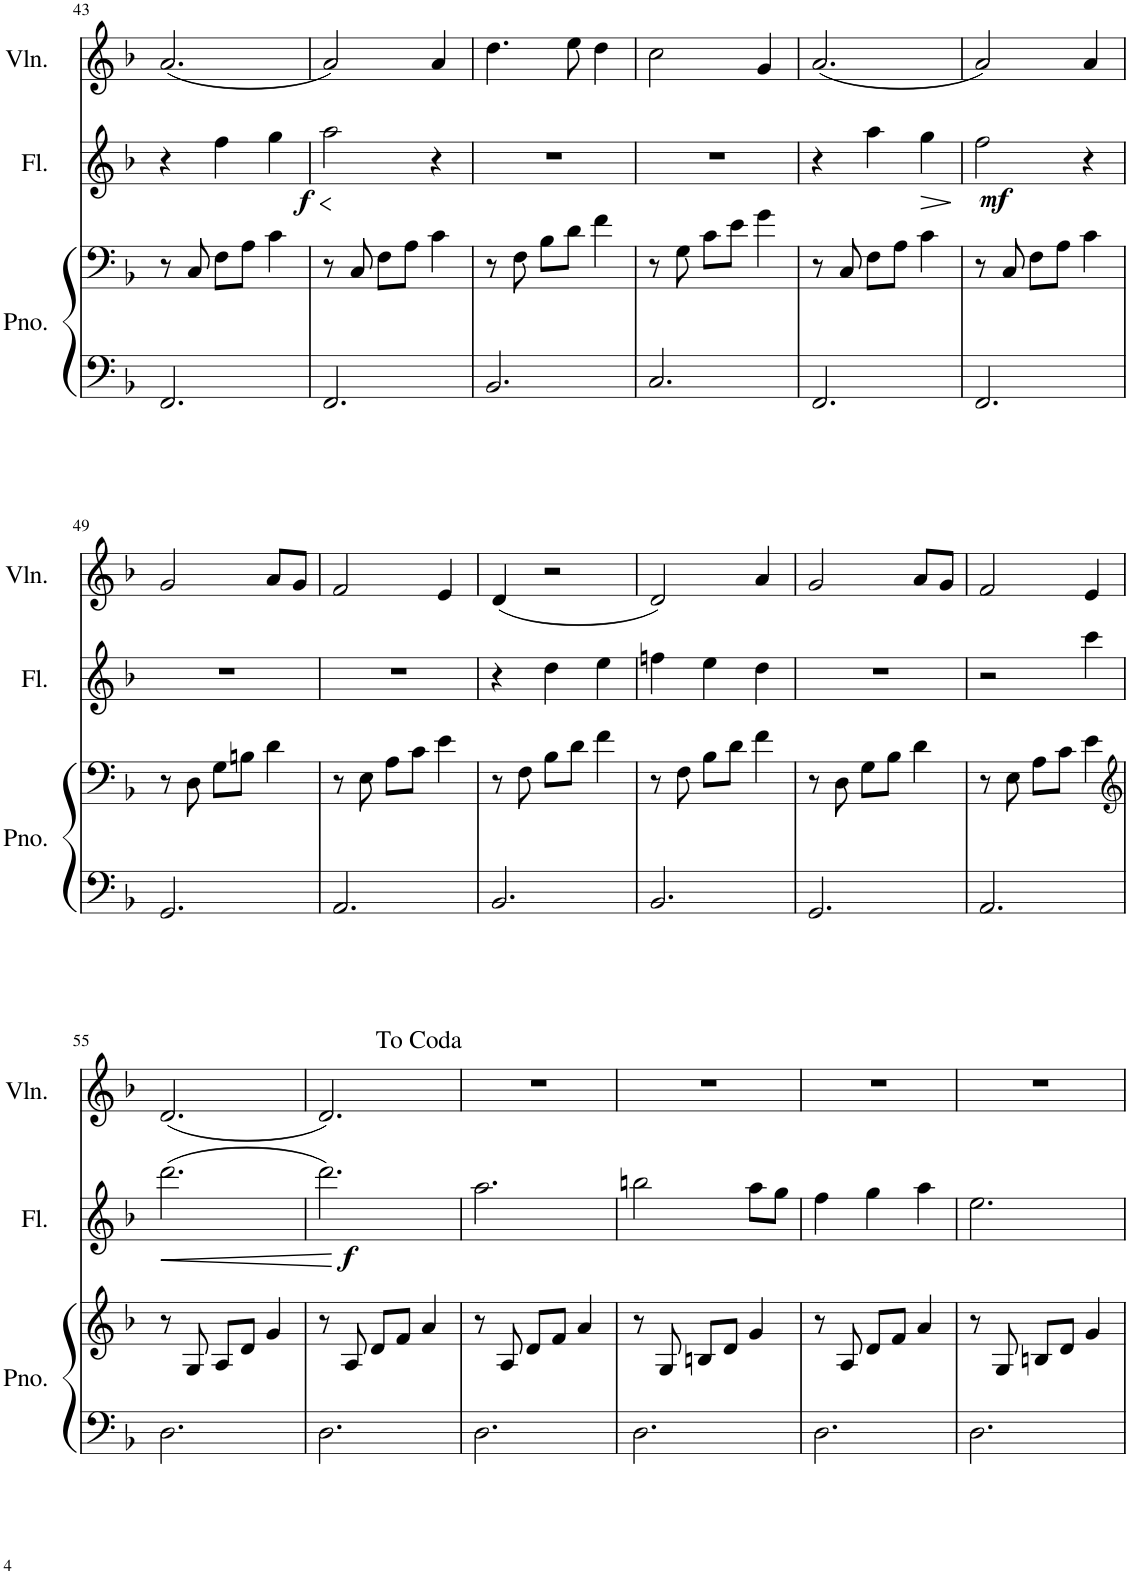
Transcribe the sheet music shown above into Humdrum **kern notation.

**kern	**kern	**kern	**dynam	**kern
*part3	*part3	*part2	*part2	*part1
*staff4	*staff3	*staff2	*staff2	*staff1
*I"Piano	*	*I"Flute	*	*I"Violin
*I'Pno.	*	*I'Fl.	*	*I'Vln.
!!LO:PB:g=z
*clefF4	*clefF4	*clefG2	*	*clefG2
*k[b-]	*k[b-]	*k[b-]	*	*k[b-]
*M3/4	*M3/4	*M3/4	*	*M3/4
=43	=43	=43	=43	=43
2.FF/	8r	4r	.	(2.a/
.	8C/	.	.	.
.	8F\L	4ff\	.	.
.	8A\J	.	.	.
!	!	!	!LO:HP:b	!
!	!	!	!LO:DY:n=1:b	!
.	4c\	4gg\	< f	.
.	.	.	[	.
=44	=44	=44	=44	=44
2.FF/	8r	2aa\	.	2a/)
.	8C/	.	.	.
.	8F\L	.	.	.
.	8A\J	.	.	.
.	4c\	4r	.	4a/
=45	=45	=45	=45	=45
2.BB-/	8r	2.r	.	4.dd\
.	8F\	.	.	.
.	8B-\L	.	.	.
.	8d\J	.	.	8ee\
.	4f\	.	.	4dd\
=46	=46	=46	=46	=46
2.C/	8r	2.r	.	2cc\
.	8G\	.	.	.
.	8c\L	.	.	.
.	8e\J	.	.	.
.	4g\	.	.	4g/
=47	=47	=47	=47	=47
2.FF/	8r	4r	.	(2.a/
.	8C/	.	.	.
.	8F\L	4aa\	.	.
.	8A\J	.	.	.
!	!	!	!LO:HP:b	!
.	4c\	4gg\	>	.
.	.	.	]	.
=48	=48	=48	=48	=48
!	!	!	!LO:DY:b	!
2.FF/	8r	2ff\	mf	2a/)
.	8C/	.	.	.
.	8F\L	.	.	.
.	8A\J	.	.	.
.	4c\	4r	.	4a/
!!LO:LB:g=z
=49	=49	=49	=49	=49
2.GG/	8r	2.r	.	2g/
.	8D\	.	.	.
.	8G\L	.	.	.
.	8Bn\J	.	.	.
.	4d\	.	.	8a/L
.	.	.	.	8g/J
=50	=50	=50	=50	=50
2.AA/	8r	2.r	.	2f/
.	8E\	.	.	.
.	8A\L	.	.	.
.	8c\J	.	.	.
.	4e\	.	.	4e/
=51	=51	=51	=51	=51
2.BB-/	8r	4r	.	(4d/
.	8F\	.	.	.
.	8B-\L	4dd\	.	2r
.	8d\J	.	.	.
.	4f\	4ee\	.	.
=52	=52	=52	=52	=52
2.BB-/	8r	4ffn\	.	2d/)
.	8F\	.	.	.
.	8B-\L	4ee\	.	.
.	8d\J	.	.	.
.	4f\	4dd\	.	4a/
=53	=53	=53	=53	=53
2.GG/	8r	2.r	.	2g/
.	8D\	.	.	.
.	8G\L	.	.	.
.	8B-\J	.	.	.
.	4d\	.	.	8a/L
.	.	.	.	8g/J
=54	=54	=54	=54	=54
2.AA/	8r	2r	.	2f/
.	8E\	.	.	.
.	8A\L	.	.	.
.	8c\J	.	.	.
.	4e\	4ccc\	.	4e/
!!LO:LB:g=z
=55	=55	=55	=55	=55
*	*clefG2	*	*	*
!	!	!	!LO:HP:b	!
2.D\	8r	(2.ddd\	<	(2.d/
.	8G/	.	.	.
.	8A/L	.	.	.
.	8d/J	.	.	.
.	4g/	.	.	.
.	.	.	[	.
=56	=56	=56	=56	=56
!	!	!	!LO:DY:b	!
2.D\	8r	2.ddd\)	f	2.d/)
.	8A/	.	.	.
.	8d/L	.	.	.
.	8f/J	.	.	.
.	4a/	.	.	.
=57	=57	=57	=57	=57
2.D\	8r	2.aa\	.	2.r
.	8A/	.	.	.
.	8d/L	.	.	.
.	8f/J	.	.	.
.	4a/	.	.	.
=58	=58	=58	=58	=58
2.D\	8r	2bbn\	.	2.r
.	8G/	.	.	.
.	8Bn/L	.	.	.
.	8d/J	.	.	.
.	4g/	8aa\L	.	.
.	.	8gg\J	.	.
=59	=59	=59	=59	=59
2.D\	8r	4ff\	.	2.r
.	8A/	.	.	.
.	8d/L	4gg\	.	.
.	8f/J	.	.	.
.	4a/	4aa\	.	.
=60	=60	=60	=60	=60
2.D\	8r	2.ee\	.	2.r
.	8G/	.	.	.
.	8Bn/L	.	.	.
.	8d/J	.	.	.
.	4g/	.	.	.
=	=	=	=	=
*-	*-	*-	*-	*-
